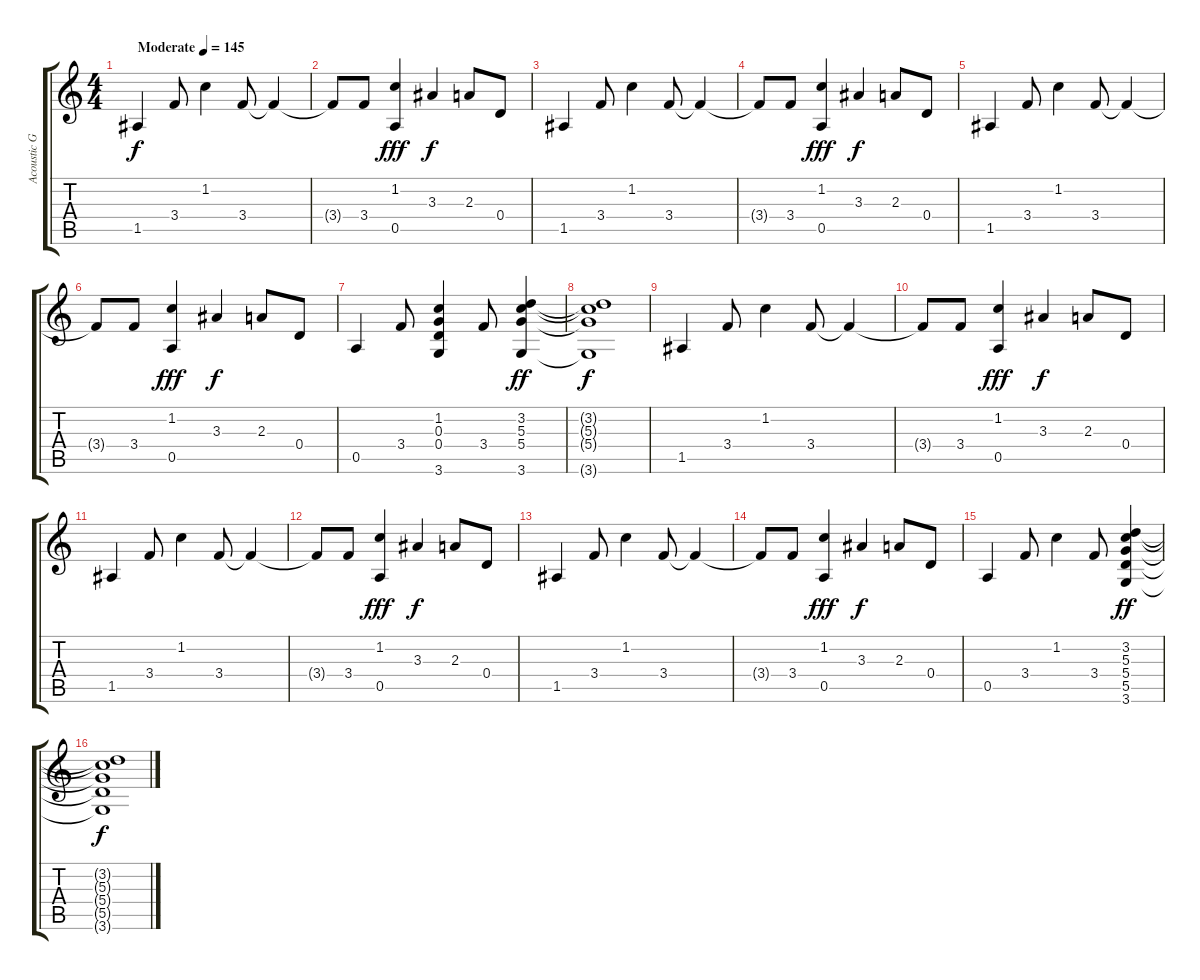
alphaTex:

\track ("Acoustic Guitar" "Acoustic G") {instrument acousticguitarsteel}
\staff {score tabs}
\tuning (E4 B3 G3 D3 A2 E2) {hide}
\ts (4 4)
\tempo (145 "Moderate")
\clef g2
\ks c
1.5.4{dy f instrument acousticguitarsteel} 3.4.8 1.2.4 3.4.8 3.4{t}.4 |
3.4{t}.8 3.4.8 (1.2 0.5).4{dy fff} 3.3.4{dy f} 2.3.8 0.4.8 |
1.5.4 3.4.8 1.2.4 3.4.8 3.4{t}.4 |
3.4{t}.8 3.4.8 (1.2 0.5).4{dy fff} 3.3.4{dy f} 2.3.8 0.4.8 |
1.5.4 3.4.8 1.2.4 3.4.8 3.4{t}.4 |
3.4{t}.8 3.4.8 (1.2 0.5).4{dy fff} 3.3.4{dy f} 2.3.8 0.4.8 |
0.5.4 3.4.8 (1.2 0.3 0.4 3.6).4 3.4.8 (3.2 5.3 5.4 3.6).4{dy ff} |
(3.2{t} 5.3{t} 5.4{t} 3.6{t}).1{dy f} |
1.5.4 3.4.8 1.2.4 3.4.8 3.4{t}.4 |
3.4{t}.8 3.4.8 (1.2 0.5).4{dy fff} 3.3.4{dy f} 2.3.8 0.4.8 |
1.5.4 3.4.8 1.2.4 3.4.8 3.4{t}.4 |
3.4{t}.8 3.4.8 (1.2 0.5).4{dy fff} 3.3.4{dy f} 2.3.8 0.4.8 |
1.5.4 3.4.8 1.2.4 3.4.8 3.4{t}.4 |
3.4{t}.8 3.4.8 (1.2 0.5).4{dy fff} 3.3.4{dy f} 2.3.8 0.4.8 |
0.5.4 3.4.8 1.2.4 3.4.8 (3.2 5.3 5.4 5.5 3.6).4{dy ff} |
(3.2{t} 5.3{t} 5.4{t} 5.5{t} 3.6{t}).1{dy f}
